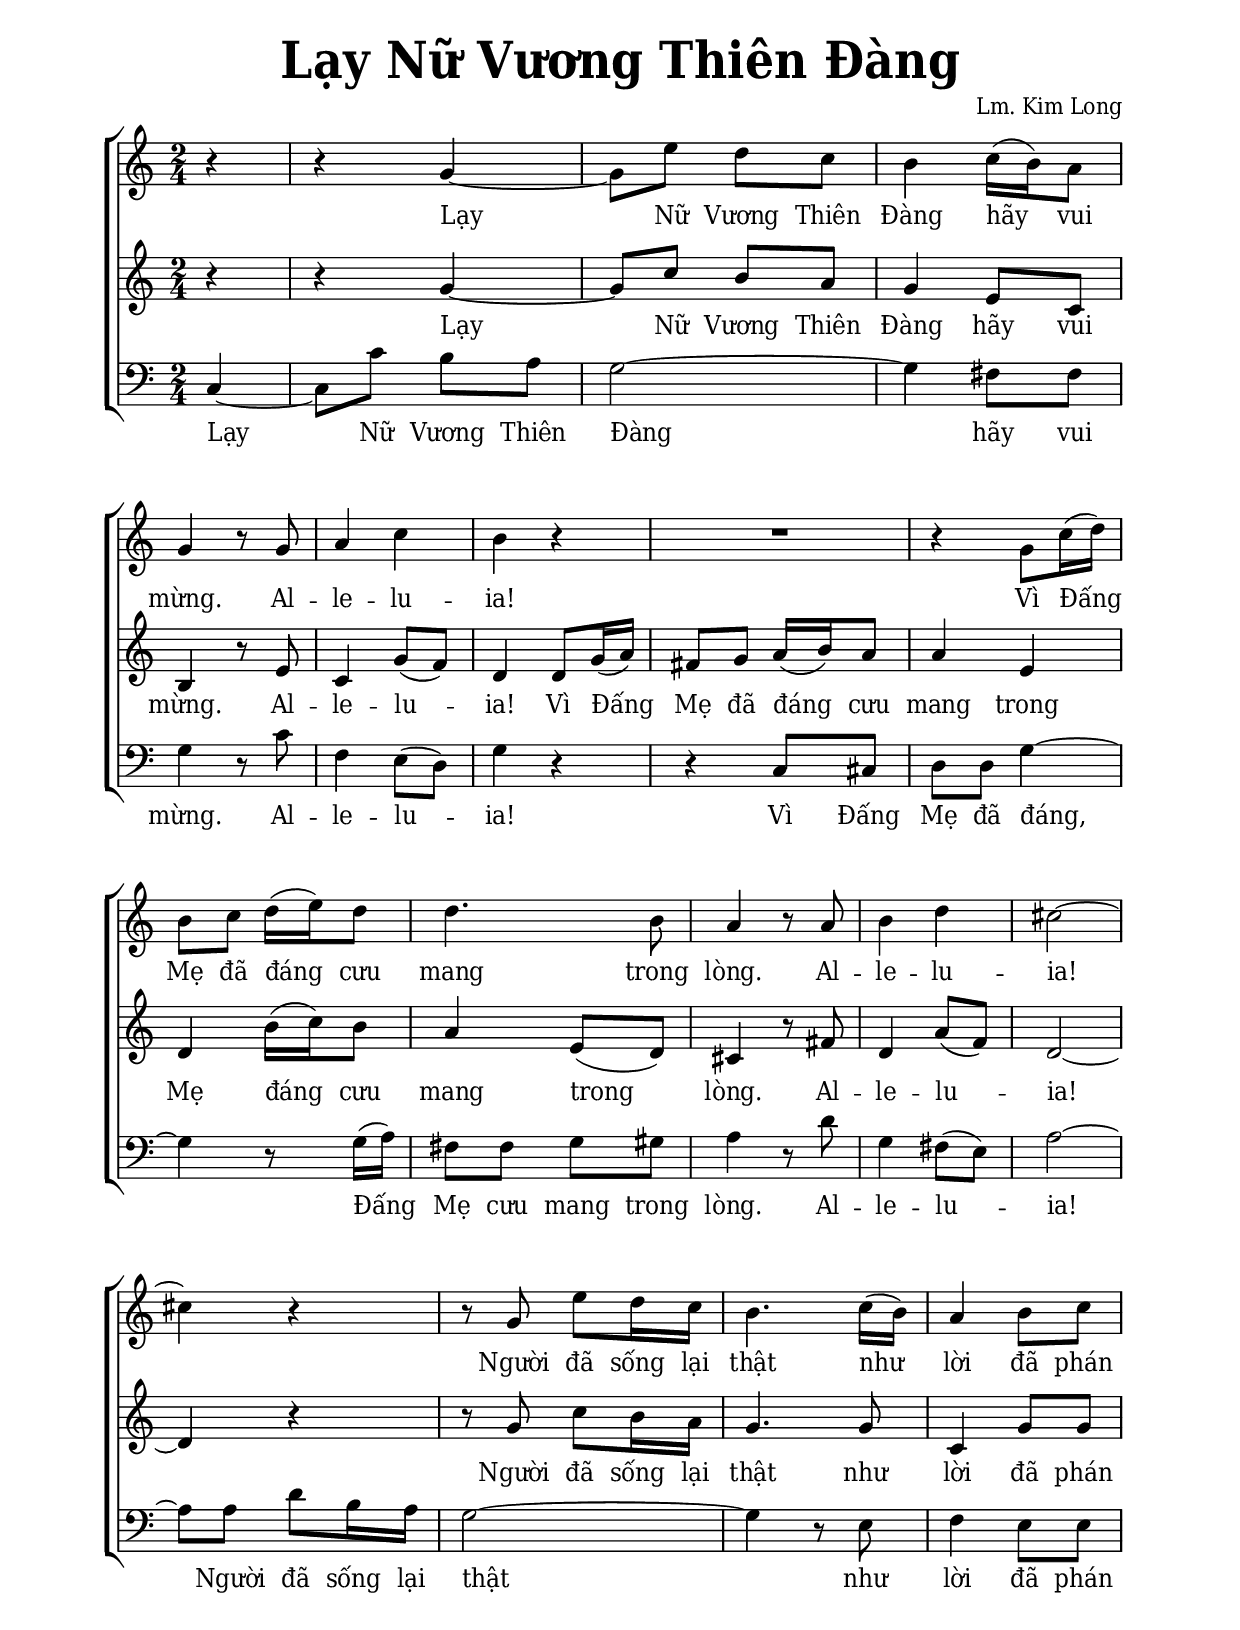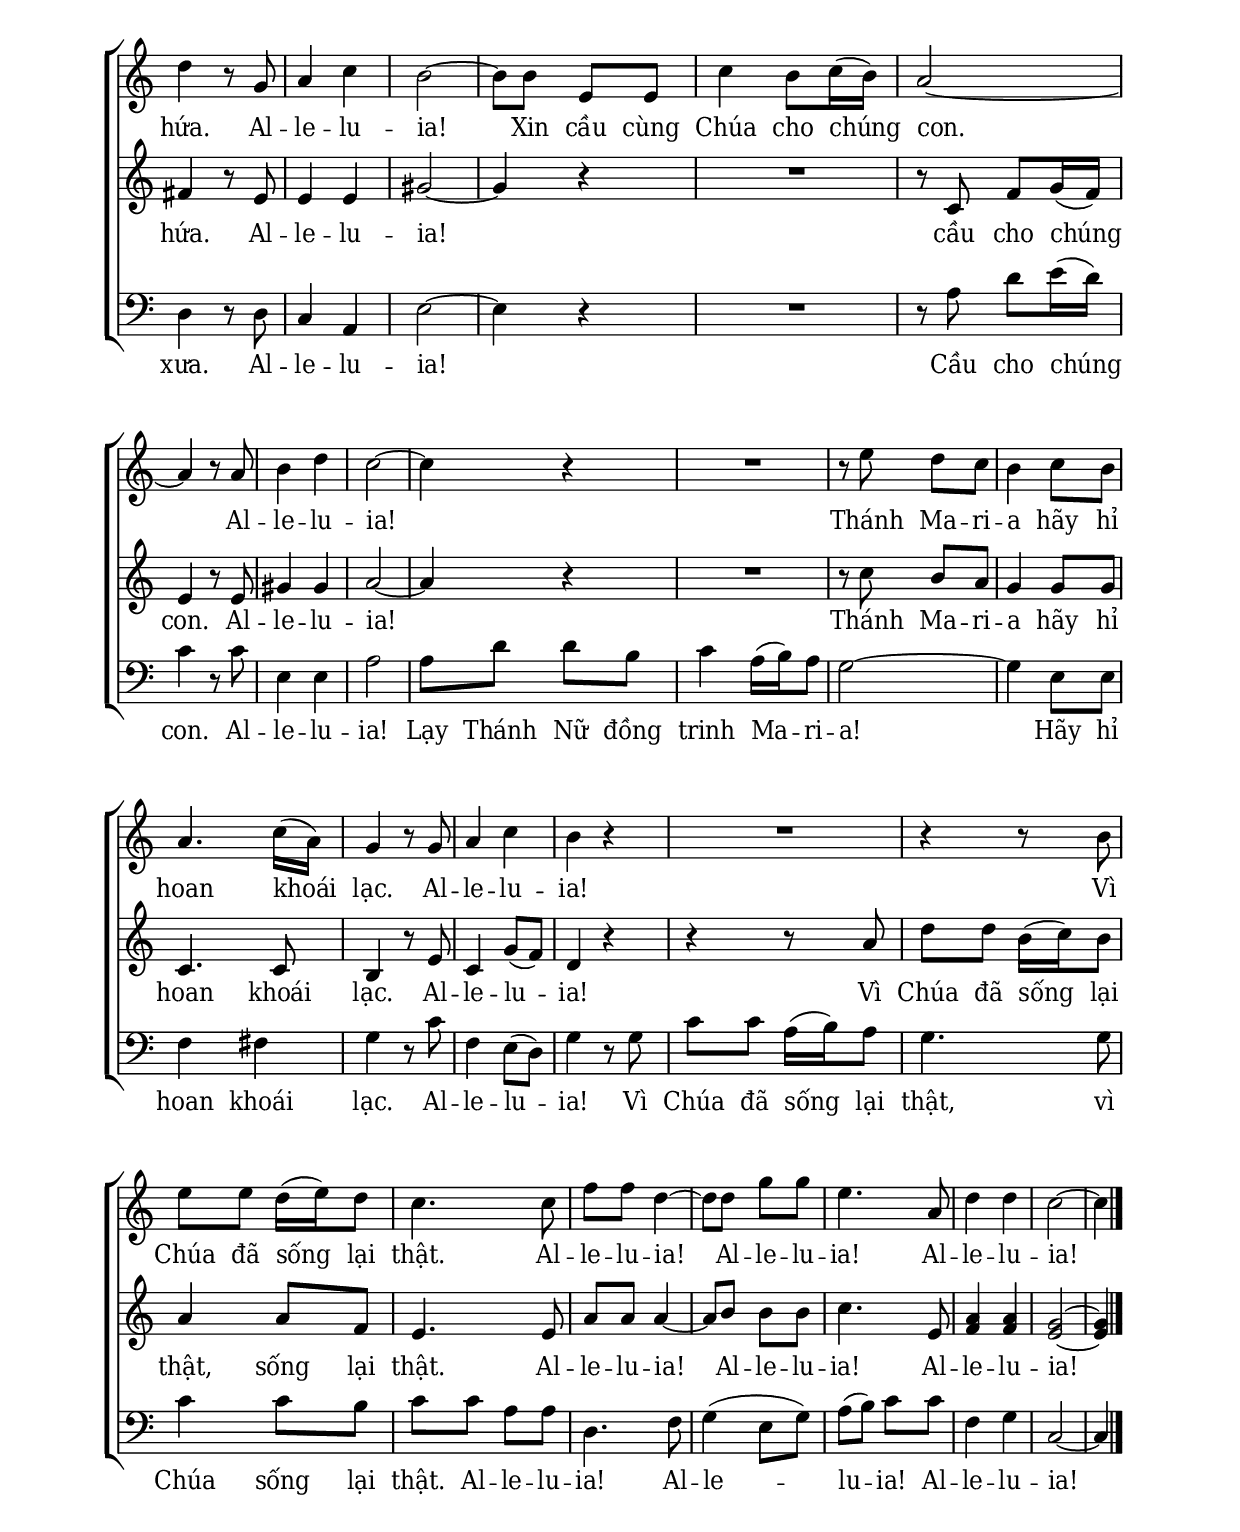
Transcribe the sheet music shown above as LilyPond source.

% Cài đặt chung
\version "2.22.1"
\include "english.ly"

\header {
  title = \markup { \fontsize #3 "Lạy Nữ Vương Thiên Đàng" }
  composer = "Lm. Kim Long"
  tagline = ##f
}

% Nhạc
nhacDiepKhucSop = \relative c'' {
  \partial 4 r4 |
  r g ~ g8 e' d c |
  b4 c16 (b) a8 | \break
  g4 r8 g |
  a4 c |
  b r |
  R2
  r4 g8 c16 (d) |
  b8 c d16 (e) d8 |
  d4. b8 |
  a4 r8 a |
  b4 d |
  cs2 ~ |
  cs4 r |
  r8 g e' d16 c |
  b4. c16 (b) |
  a4 b8 c | \break
  d4 r8 g, |
  a4 c |
  b2 ~ |
  b8 b 
  e,
  e |
  c'4 b8
  c16 (b) |
  a2 ~ |
  a4 r8 a |
  b4 d |
  c2 ~ |
  c4 r |
  R2
  r8 e d c |
  b4 c8 b |
  a4. c16 (a) |
  g4 r8 g |
  a4 c |
  b r |
  R2
  r4 r8 b |
  e e d16 (e) d8 |
  c4. c8 |
  f f d4 ~ |
  d8 d g g |
  e4. a,8 |
  d4 d |
  c2 ~ |
  c4 \bar "|."
}

nhacDiepKhucAlto = \relative c'' {
  r4 |
  r g ~ |
  g8 c b a |
  g4 e8 [c] |
  b4 r8 e |
  c4 g'8 (f) |
  d4
  d8 g16
  (a) |
  fs8 g
  a16 (b) a8 |
  a4
  e |
  d b'16 (c) b8 |
  a4 e8 (d) |
  cs4 r8 fs |
  d4 a'8 (f) |
  d2 ~ |
  d4 r |
  r8 g c b16 a |
  g4. g8 |
  c,4 g'8 g |
  fs4 r8 e |
  e4 e |
  gs2 ~ |
  gs4 r4 |
  R2
  r8 c, f g16 (f) |
  e4 r8 e |
  gs4 gs |
  a2 ~ |
  a4 r |
  R2
  r8 c b a |
  g4 g8 g |
  c,4. c8 |
  b4 r8 e |
  c4 g'8 (f) |
  d4 r |
  r r8 a' |
  d d b16 (c) b8 |
  a4 a8 f |
  e4. e8 |
  a a a4 ~ |
  a8 b b b |
  c4. e,8 |
  <a f>4 <a f> |
  <g e>2 ~ |
  <g e>4
}

nhacDiepKhucBas = \relative c {
  c4 ~ |
  c8 c' b a |
  g2 ~ |
  g4 fs8 fs |
  g4 r8 c |
  f,4 e8 (d) |
  g4 r |
  r c,8 cs |
  d d g4 ~ |
  g r8 g16 (a) |
  fs8 fs g gs |
  a4 r8 d |
  g,4 fs8 (e) |
  a2 ~ |
  a8 a d b16 a |
  g2 ~ |
  g4 r8 e |
  f4 e8 e |
  d4 r8 d |
  c4 a |
  e'2 ~ |
  e4 r |
  R2
  r8 a d e16 (d) |
  c4 r8 c |
  e,4 e |
  a2 |
  a8 d d b |
  c4 a16 (b) a8 |
  g2 ~ |
  g4 e8 e |
  f4 fs |
  g r8 c |
  f,4 e8 (d) |
  g4 r8 g |
  c c a16 (b) a8 |
  g4. g8 |
  c4 c8 b |
  c c a a |
  d,4. f8 |
  g4 (e8 g) |
  a (b) c c |
  f,4 g |
  c,2 ~ |
  c4
}

% Lời
loiDiepKhucSop = \lyricmode {
  Lạy Nữ Vương Thiên Đàng hãy vui mừng.
  Al -- le -- lu -- ia!
  Vì Đấng Mẹ đã đáng cưu mang trong lòng.
  Al -- le -- lu -- ia!
  Người đã sống lại thật như lời đã phán hứa.
  Al -- le -- lu -- ia!
  Xin cầu cùng Chúa cho chúng con.
  Al -- le -- lu -- ia!
  Thánh Ma -- ri -- a hãy hỉ hoan khoái lạc.
  Al -- le -- lu -- ia!
  Vì Chúa đã sống lại thật.
  Al -- le -- lu -- ia!
  Al -- le -- lu -- ia!
  Al -- le -- lu -- ia!
}

loiDiepKhucAlto = \lyricmode {
  Lạy Nữ Vương Thiên Đàng hãy vui mừng.
  Al -- le -- lu -- ia!
  Vì Đấng Mẹ đã đáng cưu mang trong
  Mẹ đáng cưu mang trong lòng.
  Al -- le -- lu -- ia!
  Người đã sống lại thật như lời đã phán hứa.
  Al -- le -- lu -- ia!
  cầu cho chúng con.
  Al -- le -- lu -- ia!
  Thánh Ma -- ri -- a hãy hỉ hoan khoái lạc.
  Al -- le -- lu -- ia!
  Vì Chúa đã sống lại thật, sống lại thật.
  Al -- le -- lu -- ia!
  Al -- le -- lu -- ia!
  Al -- le -- lu -- ia!
}

loiDiepKhucBas = \lyricmode {
  Lạy Nữ Vương Thiên Đàng hãy vui mừng.
  Al -- le -- lu -- ia!
  Vì Đấng Mẹ đã đáng, Đấng Mẹ cưu mang trong lòng.
  Al -- le -- lu -- ia!
  Người đã sống lại thật như lời đã phán xưa.
  Al -- le -- lu -- ia!
  Cầu cho chúng con.
  Al -- le -- lu -- ia!
  Lạy Thánh Nữ đồng trinh Ma -- ri -- a!
  Hãy hỉ hoan khoái lạc.
  Al -- le -- lu -- ia!
  Vì Chúa đã sống lại thật, vì Chúa sống lại thật.
  Al -- le -- lu -- ia!
  Al -- le -- lu -- ia!
  Al -- le -- lu -- ia!
}

% Dàn trang
\paper {
  #(set-paper-size "a4")
  top-margin = 15\mm
  bottom-margin = 15\mm
  left-margin = 20\mm
  right-margin = 20\mm
  indent = #0
  #(define fonts
    (make-pango-font-tree
      "Deja Vu Serif Condensed"
      "Deja Vu Serif Condensed"
      "Deja Vu Serif Condensed"
      (/ 20 20)))
  print-page-number = #f
  %page-count = #2
  %systems-per-page = 5
}

TongNhip = {
  \key c \major \time 2/4
  \set Timing.beamExceptions = #'()
  \set Timing.baseMoment = #(ly:make-moment 1/4)
}

% Đổi kích thước nốt cho bè phụ
notBePhu =
#(define-music-function (font-size music) (number? ly:music?)
   (for-some-music
     (lambda (m)
       (if (music-is-of-type? m 'rhythmic-event)
           (begin
             (set! (ly:music-property m 'tweaks)
                   (cons `(font-size . ,font-size)
                         (ly:music-property m 'tweaks)))
             #t)
           #f))
     music)
   music)
\score {
  \new ChoirStaff <<
    \new Staff <<
      \new Voice = "beSop" {
        \clef treble \TongNhip \nhacDiepKhucSop
      }
      \new Lyrics \lyricsto beSop \loiDiepKhucSop
    >>
    \new Staff <<
      \new Voice = "beAlto" {
        \clef treble \TongNhip \nhacDiepKhucAlto
      }
      \new Lyrics \lyricsto beAlto \loiDiepKhucAlto
    >>
    \new Staff <<
        \clef "bass"
        \new Voice = beBas {
          \TongNhip \nhacDiepKhucBas
        }
      \new Lyrics \lyricsto beBas \loiDiepKhucBas
    >>
  >>
  \layout {
    \override Lyrics.LyricSpace.minimum-distance = #1.5
    \override LyricHyphen.minimum-distance = #1.5
    \override Score.BarNumber.break-visibility = ##(#f #f #f)
    \override Score.SpacingSpanner.uniform-stretching = ##t
  }
}
